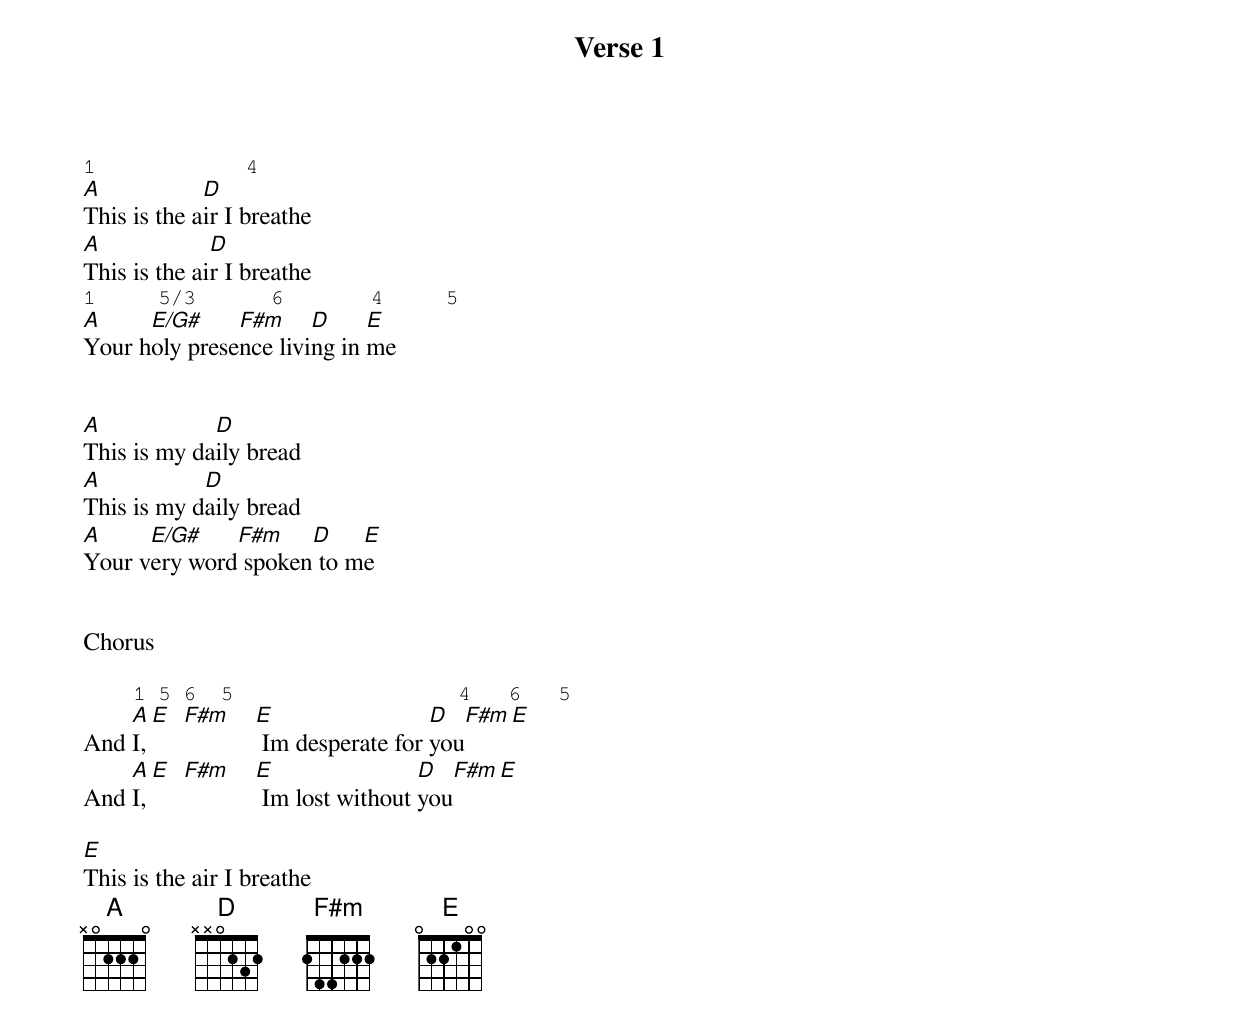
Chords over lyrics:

Verse 1

1            4
A            D
This is the air I breathe
A             D
This is the air I breathe
1     5/3      6       4     5
A     E/G#     F#m     D     E
Your holy presence living in me


A            D
This is my daily bread
A           D
This is my daily bread
A     E/G#    F#m    D    E
Your very word spoken to me


Chorus

    1 5 6  5                  4   6   5
    A E F#m E                 D   F#m E
And I,       Im desperate for you
    A E F#m E                D   F#m E
And I,       Im lost without you

E
This is the air I breathe
